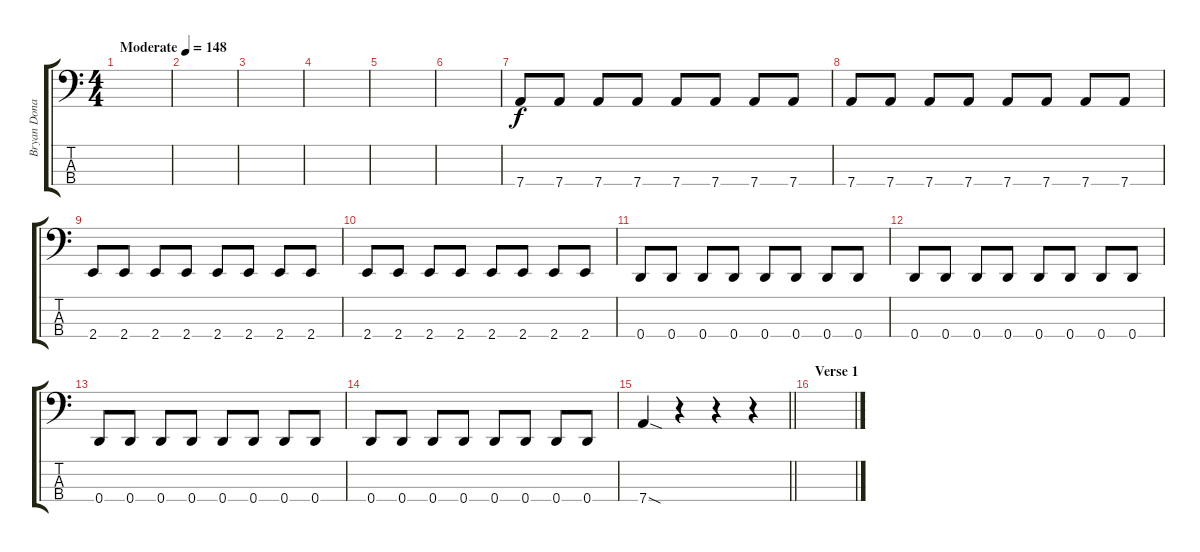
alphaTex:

\track ("Bryan Donahue (Bass)" "Bryan Dona") {instrument electricbassfinger}
\staff {score tabs}
\tuning (G2 D2 A1 D1) {hide}
\ts (4 4)
\tempo (148 "Moderate")
\clef f4
\ks c
|
|
|
|
|
|
7.4.8 7.4.8 7.4.8 7.4.8 7.4.8 7.4.8 7.4.8 7.4.8 |
7.4.8 7.4.8 7.4.8 7.4.8 7.4.8 7.4.8 7.4.8 7.4.8 |
2.4.8 2.4.8 2.4.8 2.4.8 2.4.8 2.4.8 2.4.8 2.4.8 |
2.4.8 2.4.8 2.4.8 2.4.8 2.4.8 2.4.8 2.4.8 2.4.8 |
0.4.8 0.4.8 0.4.8 0.4.8 0.4.8 0.4.8 0.4.8 0.4.8 |
0.4.8 0.4.8 0.4.8 0.4.8 0.4.8 0.4.8 0.4.8 0.4.8 |
0.4.8 0.4.8 0.4.8 0.4.8 0.4.8 0.4.8 0.4.8 0.4.8 |
0.4.8 0.4.8 0.4.8 0.4.8 0.4.8 0.4.8 0.4.8 0.4.8 |
\barLineRight lightlight
7.4{sod}.4 r.4 r.4 r.4 |
\section ("" "Verse 1")
